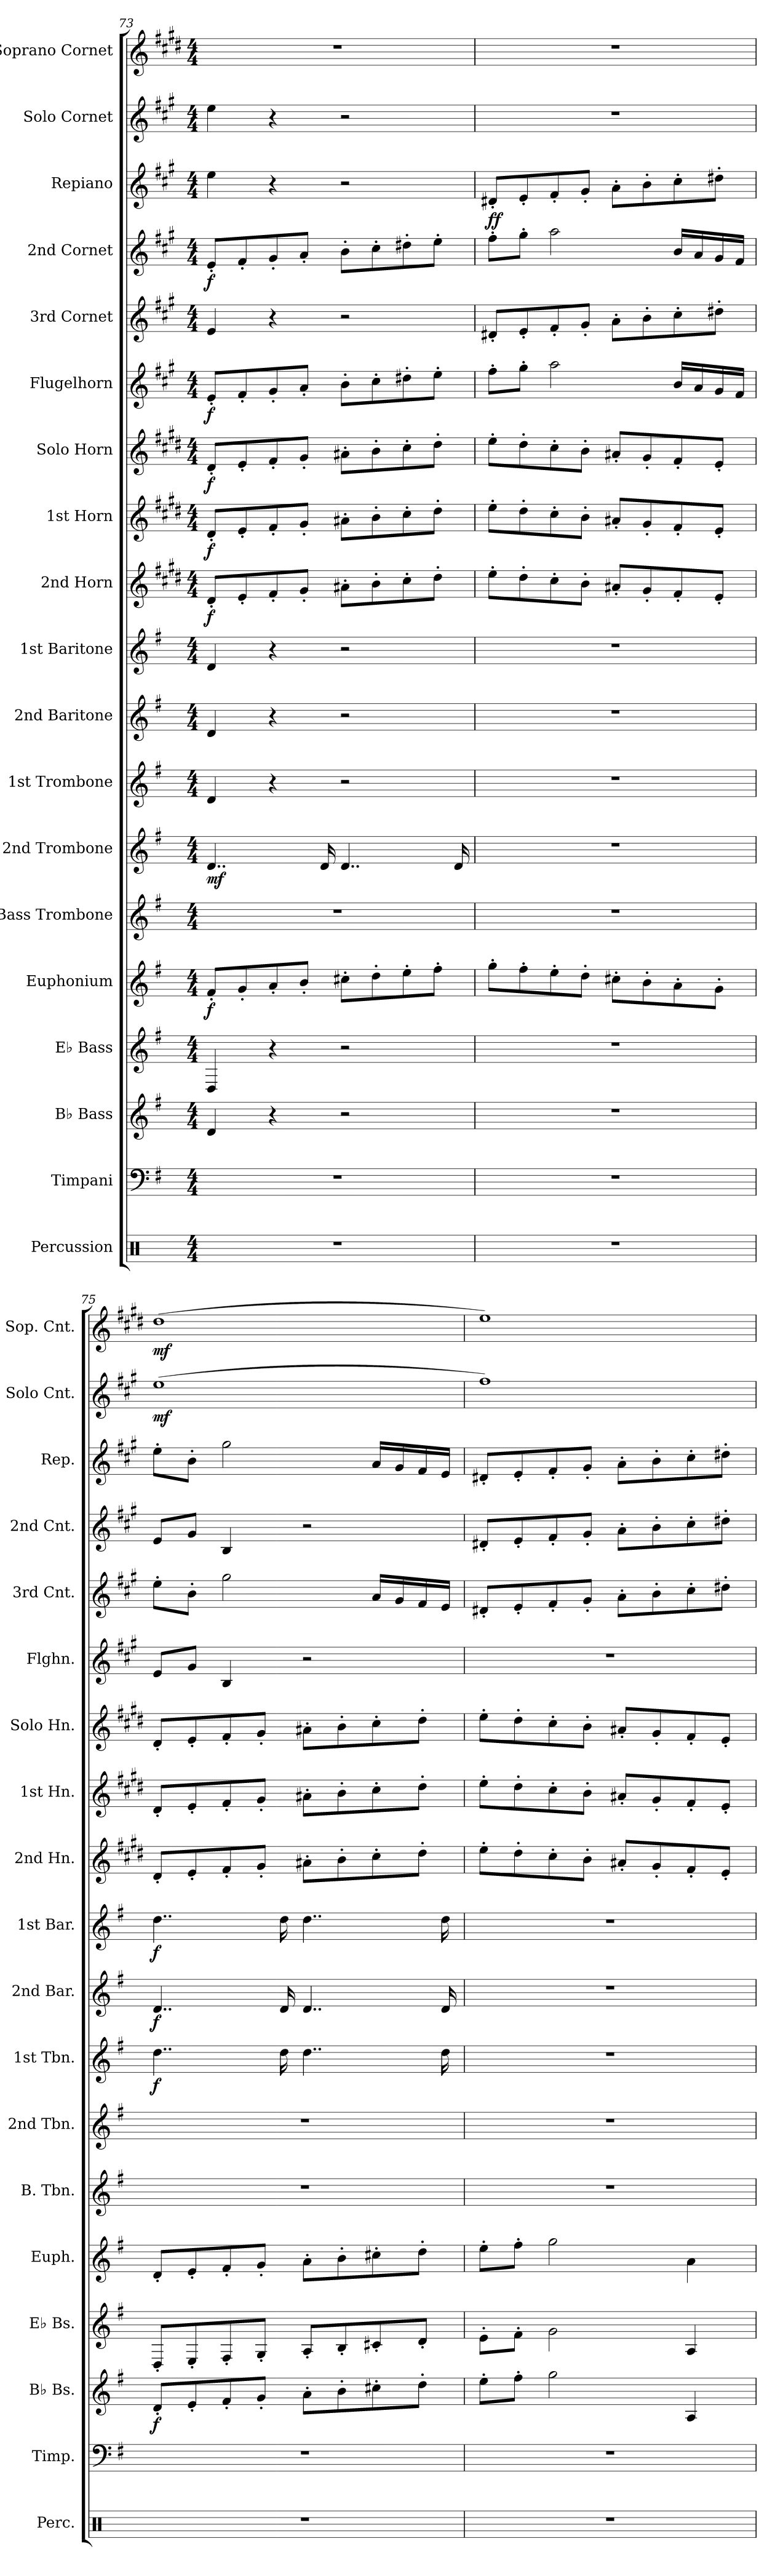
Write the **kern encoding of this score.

**kern	**kern	**kern	**dynam	**kern	**kern	**dynam	**kern	**kern	**dynam	**kern	**dynam	**kern	**dynam	**kern	**dynam	**kern	**dynam	**kern	**dynam	**kern	**dynam	**kern	**dynam	**kern	**kern	**dynam	**kern	**dynam	**kern	**dynam	**kern	**dynam
*part19	*part18	*part17	*part17	*part16	*part15	*part15	*part14	*part13	*part13	*part12	*part12	*part11	*part11	*part10	*part10	*part9	*part9	*part8	*part8	*part7	*part7	*part6	*part6	*part5	*part4	*part4	*part3	*part3	*part2	*part2	*part1	*part1
*staff19	*staff18	*staff17	*staff17	*staff16	*staff15	*staff15	*staff14	*staff13	*staff13	*staff12	*staff12	*staff11	*staff11	*staff10	*staff10	*staff9	*staff9	*staff8	*staff8	*staff7	*staff7	*staff6	*staff6	*staff5	*staff4	*staff4	*staff3	*staff3	*staff2	*staff2	*staff1	*staff1
*I"Percussion	*I"Timpani	*I"B♭ Bass	*	*I"E♭ Bass	*I"Euphonium	*	*I"Bass Trombone	*I"2nd Trombone	*	*I"1st Trombone	*	*I"2nd Baritone	*	*I"1st Baritone	*	*I"2nd Horn	*	*I"1st Horn	*	*I"Solo Horn	*	*I"Flugelhorn	*	*I"3rd Cornet	*I"2nd Cornet	*	*I"Repiano	*	*I"Solo Cornet	*	*I"Soprano Cornet	*
*I'Perc.	*I'Timp.	*I'B♭ Bs.	*	*I'E♭ Bs.	*I'Euph.	*	*I'B. Tbn.	*I'2nd Tbn.	*	*I'1st Tbn.	*	*I'2nd Bar.	*	*I'1st Bar.	*	*I'2nd Hn.	*	*I'1st Hn.	*	*I'Solo Hn.	*	*I'Flghn.	*	*I'3rd Cnt.	*I'2nd Cnt.	*	*I'Rep.	*	*I'Solo Cnt.	*	*I'Sop. Cnt.	*
*clefX	*clefF4	*clefG2	*	*clefG2	*clefG2	*	*clefG2	*clefG2	*	*clefG2	*	*clefG2	*	*clefG2	*	*clefG2	*	*clefG2	*	*clefG2	*	*clefG2	*	*clefG2	*clefG2	*	*clefG2	*	*clefG2	*	*clefG2	*
*	*	*ITrd15c26	*	*ITrd12c21	*ITrd8c14	*	*ITrd12c21	*ITrd8c14	*	*ITrd8c14	*	*ITrd8c14	*	*ITrd8c14	*	*ITrd5c9	*	*ITrd5c9	*	*ITrd5c9	*	*ITrd1c2	*	*ITrd1c2	*ITrd1c2	*	*ITrd1c2	*	*ITrd1c2	*	*ITrd-2c-3	*
*k[]	*k[f#]	*k[f#]	*	*k[f#]	*k[f#]	*	*k[f#]	*k[f#]	*	*k[f#]	*	*k[f#]	*	*k[f#]	*	*k[f#]	*	*k[f#]	*	*k[f#]	*	*k[f#]	*	*k[f#]	*k[f#]	*	*k[f#]	*	*k[f#]	*	*k[f#]	*
*M4/4	*M4/4	*M4/4	*	*M4/4	*M4/4	*	*M4/4	*M4/4	*	*M4/4	*	*M4/4	*	*M4/4	*	*M4/4	*	*M4/4	*	*M4/4	*	*M4/4	*	*M4/4	*M4/4	*	*M4/4	*	*M4/4	*	*M4/4	*
=73	=73	=73	=73	=73	=73	=73	=73	=73	=73	=73	=73	=73	=73	=73	=73	=73	=73	=73	=73	=73	=73	=73	=73	=73	=73	=73	=73	=73	=73	=73	=73	=73
!	!	!	!	!	!	!LO:DY:b	!	!	!LO:DY:b	!	!	!	!	!	!	!	!LO:DY:b	!	!LO:DY:b	!	!LO:DY:b	!	!LO:DY:b	!	!	!LO:DY:b	!	!	!	!	!	!
1r	1r	4DD/	.	4DD/	8F#'/L	f	1r	4..D/	mf	4D/	.	4D/	.	4D/	.	8F#'/L	f	8F#'/L	f	8F#'/L	f	8d'/L	f	4d/	8d'/L	f	4dd\	.	4dd\	.	1r	.
.	.	.	.	.	8G'/	.	.	.	.	.	.	.	.	.	.	8G'/	.	8G'/	.	8G'/	.	8e'/	.	.	8e'/	.	.	.	.	.	.	.
.	.	4r	.	4r	8A'/	.	.	.	.	4r	.	4r	.	4r	.	8A'/	.	8A'/	.	8A'/	.	8f#'/	.	4r	8f#'/	.	4r	.	4r	.	.	.
.	.	.	.	.	8B'/J	.	.	.	.	.	.	.	.	.	.	8B'/J	.	8B'/J	.	8B'/J	.	8g'/J	.	.	8g'/J	.	.	.	.	.	.	.
.	.	.	.	.	.	.	.	16D/	.	.	.	.	.	.	.	.	.	.	.	.	.	.	.	.	.	.	.	.	.	.	.	.
.	.	2r	.	2r	8c#X'\L	.	.	4..D/	.	2r	.	2r	.	2r	.	8c#X'\L	.	8c#X'\L	.	8c#X'\L	.	8a'\L	.	2r	8a'\L	.	2r	.	2r	.	.	.
.	.	.	.	.	8d'\	.	.	.	.	.	.	.	.	.	.	8d'\	.	8d'\	.	8d'\	.	8b'\	.	.	8b'\	.	.	.	.	.	.	.
.	.	.	.	.	8e'\	.	.	.	.	.	.	.	.	.	.	8e'\	.	8e'\	.	8e'\	.	8cc#X'\	.	.	8cc#X'\	.	.	.	.	.	.	.
.	.	.	.	.	8f#'\J	.	.	.	.	.	.	.	.	.	.	8f#'\J	.	8f#'\J	.	8f#'\J	.	8dd'\J	.	.	8dd'\J	.	.	.	.	.	.	.
.	.	.	.	.	.	.	.	16D/	.	.	.	.	.	.	.	.	.	.	.	.	.	.	.	.	.	.	.	.	.	.	.	.
=74	=74	=74	=74	=74	=74	=74	=74	=74	=74	=74	=74	=74	=74	=74	=74	=74	=74	=74	=74	=74	=74	=74	=74	=74	=74	=74	=74	=74	=74	=74	=74	=74
!	!	!	!	!	!	!	!	!	!	!	!	!	!	!	!	!	!	!	!	!	!	!	!	!	!	!	!	!LO:DY:b	!	!	!	!
1r	1r	1r	.	1r	8g'\L	.	1r	1r	.	1r	.	1r	.	1r	.	8g'\L	.	8g'\L	.	8g'\L	.	8ee'\L	.	8c#X'/L	8ee'\L	.	8c#X'/L	ff	1r	.	1r	.
.	.	.	.	.	8f#'\	.	.	.	.	.	.	.	.	.	.	8f#'\	.	8f#'\	.	8f#'\	.	8ff#'\J	.	8d'/	8ff#'\J	.	8d'/	.	.	.	.	.
.	.	.	.	.	8e'\	.	.	.	.	.	.	.	.	.	.	8e'\	.	8e'\	.	8e'\	.	2gg\	.	8e'/	2gg\	.	8e'/	.	.	.	.	.
.	.	.	.	.	8d'\J	.	.	.	.	.	.	.	.	.	.	8d'\J	.	8d'\J	.	8d'\J	.	.	.	8f#'/J	.	.	8f#'/J	.	.	.	.	.
.	.	.	.	.	8c#X'\L	.	.	.	.	.	.	.	.	.	.	8c#X'/L	.	8c#X'/L	.	8c#X'/L	.	.	.	8g'\L	.	.	8g'\L	.	.	.	.	.
.	.	.	.	.	8B'\	.	.	.	.	.	.	.	.	.	.	8B'/	.	8B'/	.	8B'/	.	.	.	8a'\	.	.	8a'\	.	.	.	.	.
.	.	.	.	.	8A'\	.	.	.	.	.	.	.	.	.	.	8A'/	.	8A'/	.	8A'/	.	16a/LL	.	8b'\	16a/LL	.	8b'\	.	.	.	.	.
.	.	.	.	.	.	.	.	.	.	.	.	.	.	.	.	.	.	.	.	.	.	16g/	.	.	16g/	.	.	.	.	.	.	.
.	.	.	.	.	8G'\J	.	.	.	.	.	.	.	.	.	.	8G'/J	.	8G'/J	.	8G'/J	.	16f#/	.	8cc#X'\J	16f#/	.	8cc#X'\J	.	.	.	.	.
.	.	.	.	.	.	.	.	.	.	.	.	.	.	.	.	.	.	.	.	.	.	16e/JJ	.	.	16e/JJ	.	.	.	.	.	.	.
=75	=75	=75	=75	=75	=75	=75	=75	=75	=75	=75	=75	=75	=75	=75	=75	=75	=75	=75	=75	=75	=75	=75	=75	=75	=75	=75	=75	=75	=75	=75	=75	=75
!	!	!	!LO:DY:b	!	!	!	!	!	!	!	!LO:DY:b	!	!LO:DY:b	!	!LO:DY:b	!	!	!	!	!	!	!	!	!	!	!	!	!	!	!LO:DY:b	!	!LO:DY:b
1r	1r	8DD'/L	f	8DD'/L	8D'/L	.	1r	1r	.	4..d\	f	4..D/	f	4..d\	f	8F#'/L	.	8F#'/L	.	8F#'/L	.	8d/L	.	8dd'\L	8d/L	.	8dd'\L	.	(>1dd	mf	(>1ff#	mf
.	.	8EE'/	.	8EE'/	8E'/	.	.	.	.	.	.	.	.	.	.	8G'/	.	8G'/	.	8G'/	.	8f#/J	.	8a'\J	8f#/J	.	8a'\J	.	.	.	.	.
.	.	8FF#'/	.	8FF#'/	8F#'/	.	.	.	.	.	.	.	.	.	.	8A'/	.	8A'/	.	8A'/	.	4A/	.	2ff#\	4A/	.	2ff#\	.	.	.	.	.
.	.	8GG'/J	.	8GG'/J	8G'/J	.	.	.	.	.	.	.	.	.	.	8B'/J	.	8B'/J	.	8B'/J	.	.	.	.	.	.	.	.	.	.	.	.
.	.	.	.	.	.	.	.	.	.	16d\	.	16D/	.	16d\	.	.	.	.	.	.	.	.	.	.	.	.	.	.	.	.	.	.
.	.	8AA'\L	.	8AA'/L	8A'\L	.	.	.	.	4..d\	.	4..D/	.	4..d\	.	8c#X'\L	.	8c#X'\L	.	8c#X'\L	.	2r	.	.	2r	.	.	.	.	.	.	.
.	.	8BB'\	.	8BB'/	8B'\	.	.	.	.	.	.	.	.	.	.	8d'\	.	8d'\	.	8d'\	.	.	.	.	.	.	.	.	.	.	.	.
.	.	8C#X'\	.	8C#X'/	8c#X'\	.	.	.	.	.	.	.	.	.	.	8e'\	.	8e'\	.	8e'\	.	.	.	16g/LL	.	.	16g/LL	.	.	.	.	.
.	.	.	.	.	.	.	.	.	.	.	.	.	.	.	.	.	.	.	.	.	.	.	.	16f#/	.	.	16f#/	.	.	.	.	.
.	.	8D'\J	.	8D'/J	8d'\J	.	.	.	.	.	.	.	.	.	.	8f#'\J	.	8f#'\J	.	8f#'\J	.	.	.	16e/	.	.	16e/	.	.	.	.	.
.	.	.	.	.	.	.	.	.	.	16d\	.	16D/	.	16d\	.	.	.	.	.	.	.	.	.	16d/JJ	.	.	16d/JJ	.	.	.	.	.
!!LO:PB:g=z
=76	=76	=76	=76	=76	=76	=76	=76	=76	=76	=76	=76	=76	=76	=76	=76	=76	=76	=76	=76	=76	=76	=76	=76	=76	=76	=76	=76	=76	=76	=76	=76	=76
1r	1r	8E'\L	.	8E'\L	8e'\L	.	1r	1r	.	1r	.	1r	.	1r	.	8g'\L	.	8g'\L	.	8g'\L	.	1r	.	8c#X'/L	8c#X'/L	.	8c#X'/L	.	1ee)	.	1gg)	.
.	.	8F#'\J	.	8F#'\J	8f#'\J	.	.	.	.	.	.	.	.	.	.	8f#'\	.	8f#'\	.	8f#'\	.	.	.	8d'/	8d'/	.	8d'/	.	.	.	.	.
.	.	2G\	.	2G\	2g\	.	.	.	.	.	.	.	.	.	.	8e'\	.	8e'\	.	8e'\	.	.	.	8e'/	8e'/	.	8e'/	.	.	.	.	.
.	.	.	.	.	.	.	.	.	.	.	.	.	.	.	.	8d'\J	.	8d'\J	.	8d'\J	.	.	.	8f#'/J	8f#'/J	.	8f#'/J	.	.	.	.	.
.	.	.	.	.	.	.	.	.	.	.	.	.	.	.	.	8c#X'/L	.	8c#X'/L	.	8c#X'/L	.	.	.	8g'\L	8g'\L	.	8g'\L	.	.	.	.	.
.	.	.	.	.	.	.	.	.	.	.	.	.	.	.	.	8B'/	.	8B'/	.	8B'/	.	.	.	8a'\	8a'\	.	8a'\	.	.	.	.	.
.	.	4AAA/	.	4AA/	4A\	.	.	.	.	.	.	.	.	.	.	8A'/	.	8A'/	.	8A'/	.	.	.	8b'\	8b'\	.	8b'\	.	.	.	.	.
.	.	.	.	.	.	.	.	.	.	.	.	.	.	.	.	8G'/J	.	8G'/J	.	8G'/J	.	.	.	8cc#X'\J	8cc#X'\J	.	8cc#X'\J	.	.	.	.	.
=	=	=	=	=	=	=	=	=	=	=	=	=	=	=	=	=	=	=	=	=	=	=	=	=	=	=	=	=	=	=	=	=
*-	*-	*-	*-	*-	*-	*-	*-	*-	*-	*-	*-	*-	*-	*-	*-	*-	*-	*-	*-	*-	*-	*-	*-	*-	*-	*-	*-	*-	*-	*-	*-	*-
